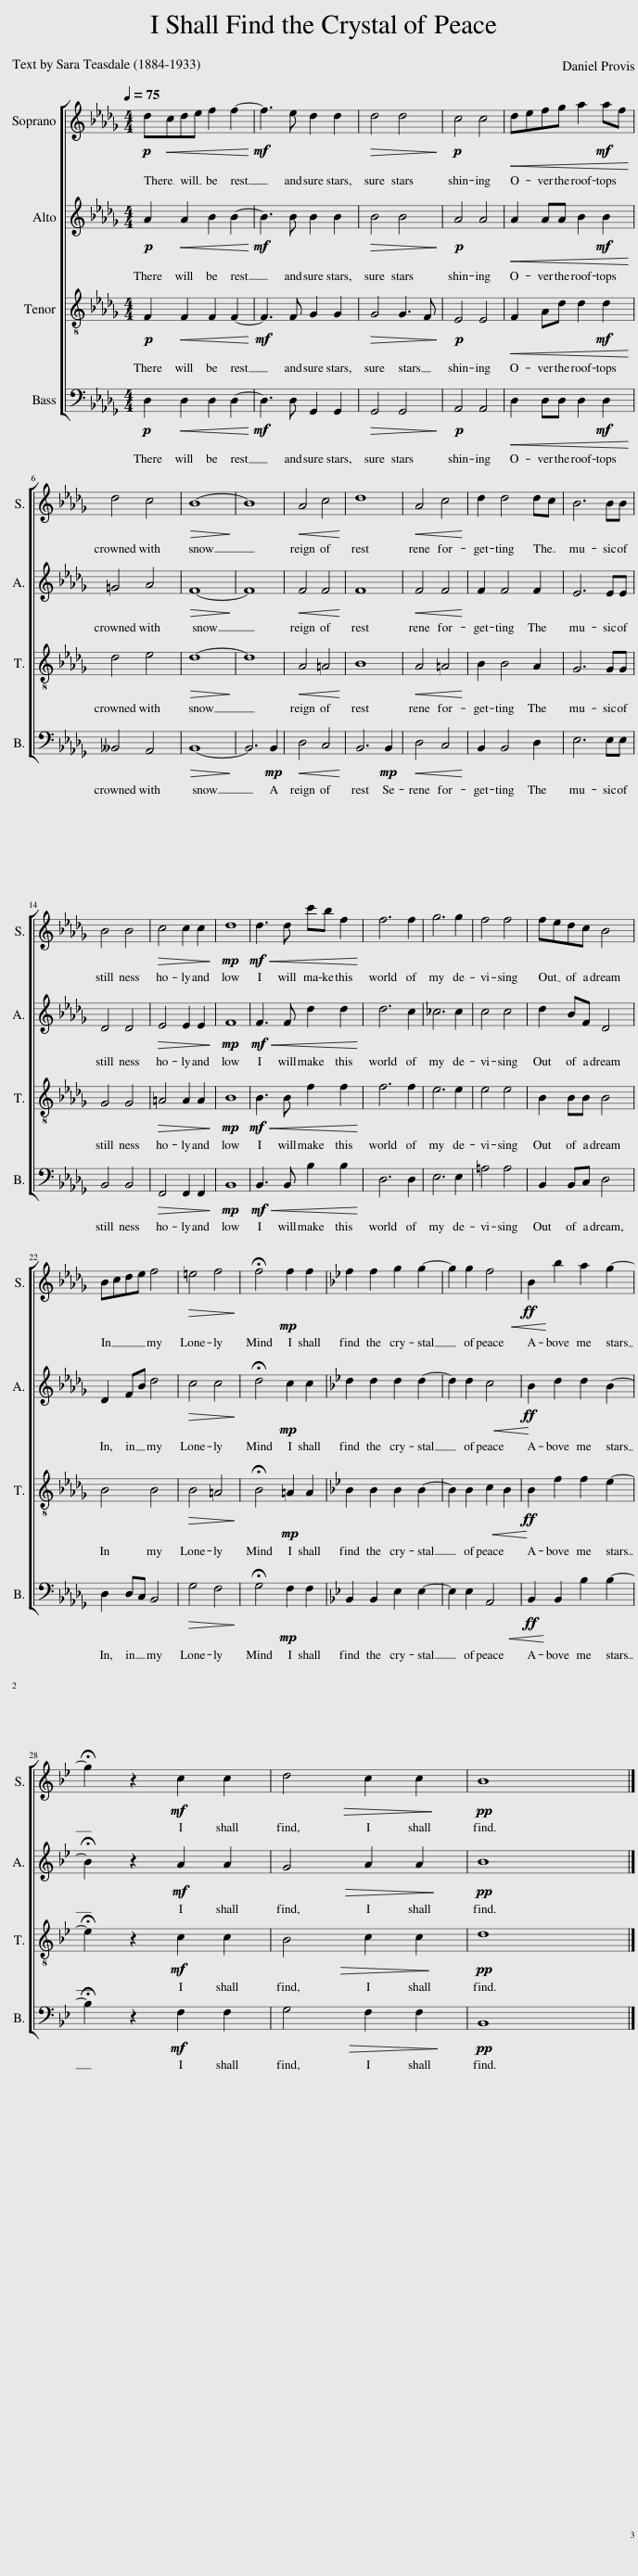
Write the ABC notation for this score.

X:1
%%score [ 1 2 3 4 ]
L:1/8
Q:1/4=75
M:4/4
I:linebreak $
K:Db
V:1 treble
V:2 treble
V:3 treble-8
V:4 bass
V:1
!p! d!<(!cde f2 f2-!<)! |!mf! f3 e d2 d2 |!>(! d4 d4!>)! |!p! c4 c4 |!<(! defg a2!mf! af!<)! |$ %5
 d4 c4 |!>(! B8-!>)! | B8 |!<(! A4 c4!<)! | d8 | %10
!<(! A4 c4!<)! | d2 d4 dc | B6 BB |$ B4 B4 |!>(! c4 c2 c2!>)! | %15
!mp! d8 |!mf!!<(! d3 d c'b f2!<)! | f6 f2 | g6 g2 | f4 f4 | %20
 fedc B4 |$ Bcde f4 |!>(! =e4 f4!>)! | !fermata!f4!mp!!<(! f2 f2!<)! |[K:Bb] f2 f2 g2 g2- | %25
 g2 g2 f4 |!ff! B2 b2 a2 g2- |$ !fermata!g2 z2!mf!!>(! c2 c2!>)! | d4 c2 c2 |!pp! B8 |] %30
V:2
!p! A2!<(! A2 B2 B2-!<)! |!mf! B3 B B2 B2 |!>(! B4 B4!>)! |!p! A4 A4 |!<(! A2 AA B2!mf! B2!<)! |$ %5
 =G4 A4 |!>(! F8-!>)! | F8 |!<(! F4 F4!<)! | F8 | %10
!<(! F4 F4!<)! | F2 F4 F2 | E6 EE |$ D4 D4 |!>(! E4 E2 E2!>)! | %15
!mp! F8 |!mf!!<(! F3 F d2 d2!<)! | d6 c2 | _c6 c2 | c4 c4 | %20
 d2 BF D4 |$ D2 FB d4 |!>(! c4 c4!>)! | !fermata!d4!mp!!<(! c2 c2!<)! |[K:Bb] d2 d2 d2 d2- | %25
 d2 d2 c4 |!ff! B2 d2 d2 B2- |$ !fermata!B2 z2!mf!!>(! A2 A2!>)! | G4 A2 A2 |!pp! B8 |] %30
V:3
!p! F2!<(! F2 F2 F2-!<)! |!mf! F3 F G2 G2 |!>(! G4 G3 F!>)! |!p! E4 E4 |!<(! F2 Ad d2!mf! d2!<)! |$ %5
 d4 e4 |!>(! d8-!>)! | d8 |!<(! A4 =A4!<)! | B8 | %10
!<(! A4 =A4!<)! | B2 B4 A2 | G6 GG |$ G4 G4 |!>(! =A4 A2 A2!>)! | %15
!mp! B8 |!mf!!<(! B3 B f2 f2!<)! | f6 f2 | e6 e2 | e4 e4 | %20
 B2 BB B4 |$ B4 B4 |!>(! B4 =A4!>)! | !fermata!B4!mp!!<(! =A2 A2!<)! |[K:Bb] B2 B2 B2 B2- | %25
 B2 B2 c2 B2 |!ff! B2 f2 f2 e2- |$ !fermata!e2 z2!mf!!>(! c2 c2!>)! | B4 c2 c2 |!pp! d8 |] %30
V:4
!p! D,2!<(! D,2 D,2 D,2-!<)! |!mf! D,3 D, G,,2 G,,2 |!>(! G,,4 G,,4!>)! |!p! A,,4 A,,4 |!<(! D,2 D,D, D,2!mf! D,2!<)! |$ %5
 __B,,4 A,,4 |!>(! B,,8-!>)! | B,,6!mp! B,,2 |!<(! D,4 C,4!<)! | B,,6!mp! B,,2 | %10
!<(! D,4 C,4!<)! | B,,2 B,,4 D,2 | E,6 E,E, |$ B,,4 B,,4 |!>(! F,,4 F,,2 F,,2!>)! | %15
!mp! B,,8 |!mf!!<(! B,,3 B,, B,2 B,2!<)! | D,6 D,2 | E,6 E,2 | =A,4 A,4 | %20
 B,,2 B,,C, D,4 |$ D,2 D,C, B,,4 |!>(! G,4 F,4!>)! | !fermata!G,4!mp!!<(! F,2 F,2!<)! |[K:Bb] B,,2 B,,2 E,2 E,2- | %25
 E,2 E,2 A,,4 |!ff! B,,2 B,,2 B,2 B,2- |$ !fermata!B,2 z2!mf!!>(! F,2 F,2!>)! | G,4 F,2 F,2 |!pp! B,,8 |] %30
